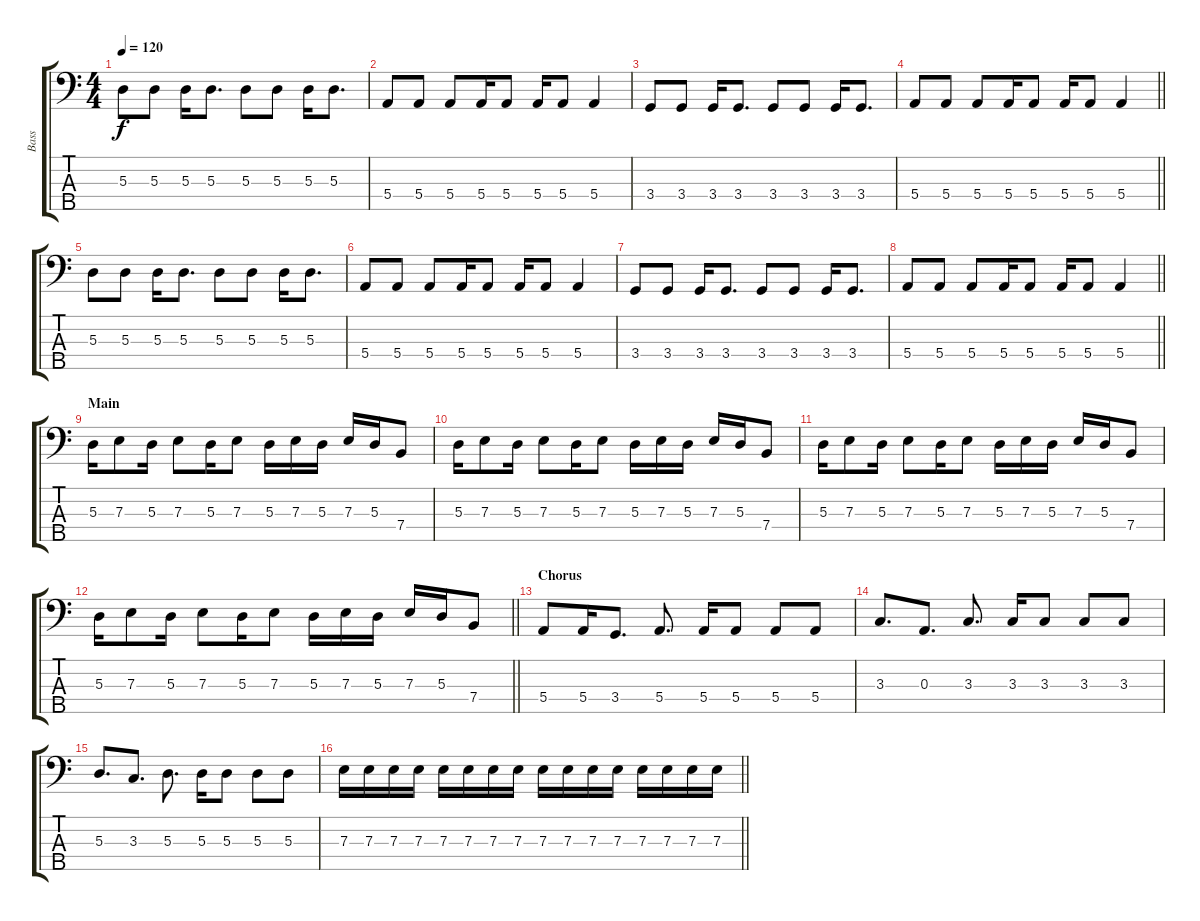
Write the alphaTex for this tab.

\track ("Bass" "Bass") {instrument electricbassfinger}
\staff {score tabs}
\tuning (G2 D2 A1 E1 B0) {hide}
\ts (4 4)
\section ("" "")
\tempo 120
\clef f4
\ks c
5.3.8{dy f} 5.3.8 5.3.16 5.3.8{d} 5.3.8 5.3.8 5.3.16 5.3.8{d} |
5.4.8 5.4.8 5.4.8 5.4.16 5.4.8 5.4.16 5.4.8 5.4.4 |
3.4.8 3.4.8 3.4.16 3.4.8{d} 3.4.8 3.4.8 3.4.16 3.4.8{d} |
\barLineRight lightlight
5.4.8 5.4.8 5.4.8 5.4.16 5.4.8 5.4.16 5.4.8 5.4.4 |
\section ("" "")
5.3.8 5.3.8 5.3.16 5.3.8{d} 5.3.8 5.3.8 5.3.16 5.3.8{d} |
5.4.8 5.4.8 5.4.8 5.4.16 5.4.8 5.4.16 5.4.8 5.4.4 |
3.4.8 3.4.8 3.4.16 3.4.8{d} 3.4.8 3.4.8 3.4.16 3.4.8{d} |
\barLineRight lightlight
5.4.8 5.4.8 5.4.8 5.4.16 5.4.8 5.4.16 5.4.8 5.4.4 |
\section ("" "Main")
5.3.16 7.3.8 5.3.16 7.3.8 5.3.16 7.3.8 5.3.16 7.3.16 5.3.16 7.3.16 5.3.16 7.4.8 |
5.3.16 7.3.8 5.3.16 7.3.8 5.3.16 7.3.8 5.3.16 7.3.16 5.3.16 7.3.16 5.3.16 7.4.8 |
5.3.16 7.3.8 5.3.16 7.3.8 5.3.16 7.3.8 5.3.16 7.3.16 5.3.16 7.3.16 5.3.16 7.4.8 |
\barLineRight lightlight
5.3.16 7.3.8 5.3.16 7.3.8 5.3.16 7.3.8 5.3.16 7.3.16 5.3.16 7.3.16 5.3.16 7.4.8 |
\section ("" "Chorus")
5.4.8 5.4.16 3.4.8{d} 5.4.8{d} 5.4.16 5.4.8 5.4.8 5.4.8 |
3.3.8{d} 0.3.8{d} 3.3.8{d} 3.3.16 3.3.8 3.3.8 3.3.8 |
5.3.8{d} 3.3.8{d} 5.3.8{d} 5.3.16 5.3.8 5.3.8 5.3.8 |
\barLineRight lightlight
7.3.16 7.3.16 7.3.16 7.3.16 7.3.16 7.3.16 7.3.16 7.3.16 7.3.16 7.3.16 7.3.16 7.3.16 7.3.16 7.3.16 7.3.16 7.3.16
